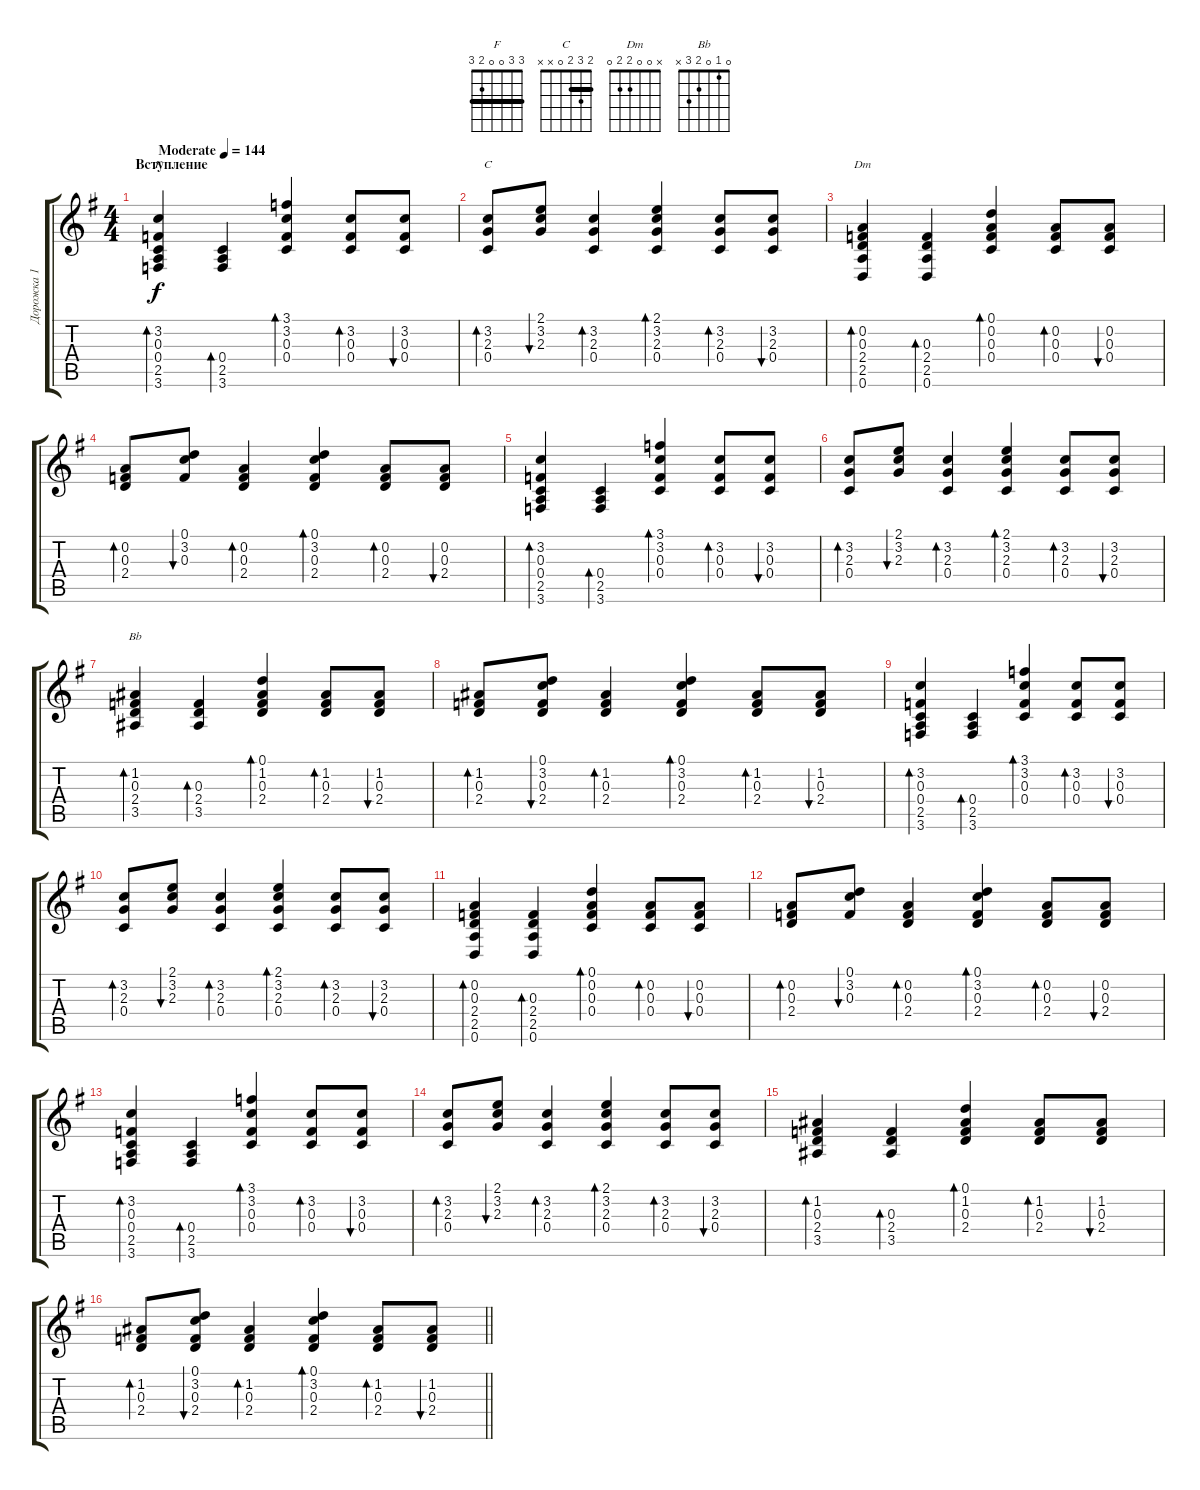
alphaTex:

\track ("Дорожка 1" "Дорожка 1") {instrument electricguitarclean}
\staff {score tabs}
\tuning (D4 A3 F3 C3 G2 D2) {hide}
\chord ("F" 3 3 0 0 2 3) {barre 3}
\chord ("C" 2 3 2 0 x x) {barre 2}
\chord ("Dm" x 0 0 2 2 0)
\chord ("Bb" 0 1 0 2 3 x)
\ts (4 4)
\section ("" "Вступление")
\tempo (144 "Moderate")
\clef g2
\ks g
(3.2 0.3 0.4 2.5 3.6).4{bd 30 ch "F" dy f instrument electricguitarclean} (0.4 2.5 3.6).4{bd 30} (3.1 3.2 0.3 0.4).4{bd 30} (3.2 0.3 0.4).8{bd 30} (3.2 0.3 0.4).8{bu 30} |
(3.2 2.3 0.4).8{bd 30 ch "C"} (2.1 3.2 2.3).8{bu 30} (3.2 2.3 0.4).4{bd 30} (2.1 3.2 2.3 0.4).4{bd 30} (3.2 2.3 0.4).8{bd 30} (3.2 2.3 0.4).8{bu 30} |
(0.2 0.3 2.4 2.5 0.6).4{bd 30 ch "Dm"} (0.3 2.4 2.5 0.6).4{bd 30} (0.1 0.2 0.3 0.4).4{bd 30} (0.2 0.3 0.4).8{bd 30} (0.2 0.3 0.4).8{bu 30} |
(0.2 0.3 2.4).8{bd 30} (0.1 3.2 0.3).8{bu 30} (0.2 0.3 2.4).4{bd 30} (0.1 3.2 0.3 2.4).4{bd 30} (0.2 0.3 2.4).8{bd 30} (0.2 0.3 2.4).8{bu 30} |
(3.2 0.3 0.4 2.5 3.6).4{bd 30} (0.4 2.5 3.6).4{bd 30} (3.1 3.2 0.3 0.4).4{bd 30} (3.2 0.3 0.4).8{bd 30} (3.2 0.3 0.4).8{bu 30} |
(3.2 2.3 0.4).8{bd 30} (2.1 3.2 2.3).8{bu 30} (3.2 2.3 0.4).4{bd 30} (2.1 3.2 2.3 0.4).4{bd 30} (3.2 2.3 0.4).8{bd 30} (3.2 2.3 0.4).8{bu 30} |
(1.2 0.3 2.4 3.5).4{bd 30 ch "Bb"} (0.3 2.4 3.5).4{bd 30} (0.1 1.2 0.3 2.4).4{bd 30} (1.2 0.3 2.4).8{bd 30} (1.2 0.3 2.4).8{bu 30} |
(1.2 0.3 2.4).8{bd 30} (0.1 3.2 0.3 2.4).8{bu 30} (1.2 0.3 2.4).4{bd 30} (0.1 3.2 0.3 2.4).4{bd 30} (1.2 0.3 2.4).8{bd 30} (1.2 0.3 2.4).8{bu 30} |
(3.2 0.3 0.4 2.5 3.6).4{bd 30} (0.4 2.5 3.6).4{bd 30} (3.1 3.2 0.3 0.4).4{bd 30} (3.2 0.3 0.4).8{bd 30} (3.2 0.3 0.4).8{bu 30} |
(3.2 2.3 0.4).8{bd 30} (2.1 3.2 2.3).8{bu 30} (3.2 2.3 0.4).4{bd 30} (2.1 3.2 2.3 0.4).4{bd 30} (3.2 2.3 0.4).8{bd 30} (3.2 2.3 0.4).8{bu 30} |
(0.2 0.3 2.4 2.5 0.6).4{bd 30} (0.3 2.4 2.5 0.6).4{bd 30} (0.1 0.2 0.3 0.4).4{bd 30} (0.2 0.3 0.4).8{bd 30} (0.2 0.3 0.4).8{bu 30} |
(0.2 0.3 2.4).8{bd 30} (0.1 3.2 0.3).8{bu 30} (0.2 0.3 2.4).4{bd 30} (0.1 3.2 0.3 2.4).4{bd 30} (0.2 0.3 2.4).8{bd 30} (0.2 0.3 2.4).8{bu 30} |
(3.2 0.3 0.4 2.5 3.6).4{bd 30} (0.4 2.5 3.6).4{bd 30} (3.1 3.2 0.3 0.4).4{bd 30} (3.2 0.3 0.4).8{bd 30} (3.2 0.3 0.4).8{bu 30} |
(3.2 2.3 0.4).8{bd 30} (2.1 3.2 2.3).8{bu 30} (3.2 2.3 0.4).4{bd 30} (2.1 3.2 2.3 0.4).4{bd 30} (3.2 2.3 0.4).8{bd 30} (3.2 2.3 0.4).8{bu 30} |
(1.2 0.3 2.4 3.5).4{bd 30} (0.3 2.4 3.5).4{bd 30} (0.1 1.2 0.3 2.4).4{bd 30} (1.2 0.3 2.4).8{bd 30} (1.2 0.3 2.4).8{bu 30} |
\barLineRight lightlight
(1.2 0.3 2.4).8{bd 30} (0.1 3.2 0.3 2.4).8{bu 30} (1.2 0.3 2.4).4{bd 30} (0.1 3.2 0.3 2.4).4{bd 30} (1.2 0.3 2.4).8{bd 30} (1.2 0.3 2.4).8{bu 30}
